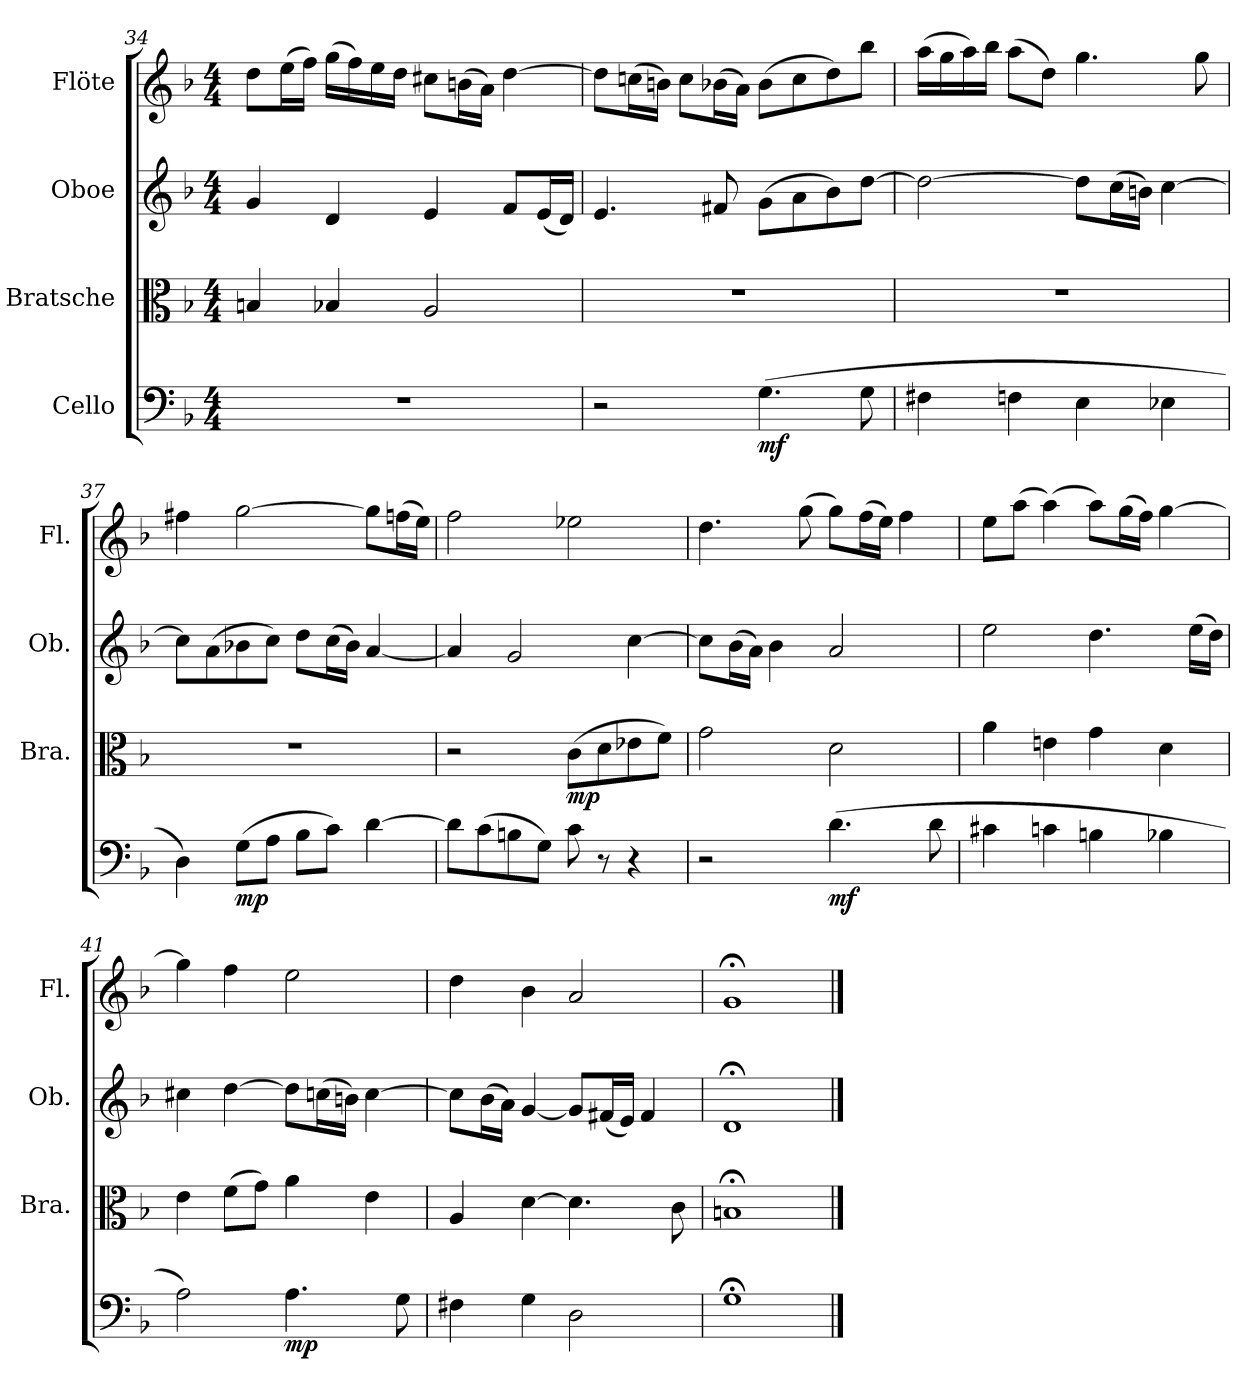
**kern	**dynam	**kern	**dynam	**kern	**kern
*part4	*part4	*part3	*part3	*part2	*part1
*staff4	*staff4	*staff3	*staff3	*staff2	*staff1
*I"Cello	*	*I"Bratsche	*	*I"Oboe	*I"Flöte
*	*	*I'Bra.	*	*I'Ob.	*I'Fl.
*clefF4	*	*clefC3	*	*clefG2	*clefG2
*k[b-]	*	*k[b-]	*	*k[b-]	*k[b-]
*M4/4	*	*M4/4	*	*M4/4	*M4/4
=34	=34	=34	=34	=34	=34
1r	.	4Bn/	.	4g/	8dd\L
.	.	.	.	.	(>16ee\L
.	.	.	.	.	16ff\JJ)
.	.	4B-X/	.	4d/	(>16gg\LL
.	.	.	.	.	16ff\)
.	.	.	.	.	16ee\
.	.	.	.	.	16dd\JJ
.	.	2A/	.	4e/	8cc#X\L
.	.	.	.	.	(>16bn\L
.	.	.	.	.	16a\JJ)
.	.	.	.	8f/L	[4dd\
.	.	.	.	(<16e/L	.
.	.	.	.	16d/JJ)	.
!!LO:LB:g=z
=35	=35	=35	=35	=35	=35
2r	.	1r	.	4.e/	8dd\L]
.	.	.	.	.	(>16ccn\L
.	.	.	.	.	16bn\JJ)
.	.	.	.	.	8cc\L
.	.	.	.	8f#X/	(>16b-X\L
.	.	.	.	.	16a\JJ)
!	!LO:DY:b	!	!	!	!
(>4.G\	mf	.	.	(>8g\L	(>8b-\L
.	.	.	.	8a\	8cc\
.	.	.	.	8b-\)	8dd\)
8G\	.	.	.	[8dd\J	8bb-\J
=36	=36	=36	=36	=36	=36
4F#X\	.	1r	.	2dd\_	(>16aa\LL
.	.	.	.	.	16gg\
.	.	.	.	.	16aa\)
.	.	.	.	.	16bb-\JJ
4Fn\	.	.	.	.	(>8aa\L
.	.	.	.	.	8dd\J)
4E\	.	.	.	8dd\L]	4.gg\
.	.	.	.	(>16cc\L	.
.	.	.	.	16bn\JJ)	.
4E-X\	.	.	.	[4cc\	.
.	.	.	.	.	8gg\
=37	=37	=37	=37	=37	=37
4D\)	.	1r	.	8cc\L]	4ff#X\
.	.	.	.	(>8a\	.
!	!LO:DY:b	!	!	!	!
(>8G\L	mp	.	.	8b-X\	[2gg\
8A\J	.	.	.	8cc\J)	.
8B-\L	.	.	.	8dd\L	.
8c\J)	.	.	.	(>16cc\L	.
.	.	.	.	16b-\JJ)	.
[4d\	.	.	.	[4a/	8gg\L]
.	.	.	.	.	(>16ffn\L
.	.	.	.	.	16ee\JJ)
!!LO:PB:g=z
=38	=38	=38	=38	=38	=38
8d\L]	.	2r	.	4a/]	2ff\
(>8c\	.	.	.	.	.
8Bn\	.	.	.	2g/	.
8G\J)	.	.	.	.	.
!	!	!	!LO:DY:b	!	!
8c\	.	(>8c\L	mp	.	2ee-X\
8r	.	8d\	.	.	.
4r	.	8e-X\	.	[4cc\	.
.	.	8f\J)	.	.	.
=39	=39	=39	=39	=39	=39
2r	.	2g\	.	8cc\L]	4.dd\
.	.	.	.	(>16b-\L	.
.	.	.	.	16a\JJ)	.
.	.	.	.	4b-\	.
.	.	.	.	.	(>8gg\
!	!LO:DY:b	!	!	!	!
(>4.d\	mf	2d\	.	2a/	8gg\L)
.	.	.	.	.	(>16ff\L
.	.	.	.	.	16ee\JJ)
.	.	.	.	.	4ff\
8d\	.	.	.	.	.
=40	=40	=40	=40	=40	=40
4c#X\	.	4a\	.	2ee\	8ee\L
.	.	.	.	.	(>8aa\J
4cn\	.	4en\	.	.	(>4aa\)
4Bn\	.	4g\	.	4.dd\	8aa\L)
.	.	.	.	.	(>16gg\L
.	.	.	.	.	16ff\JJ)
4B-X\	.	4d\	.	.	[4gg\
.	.	.	.	(>16ee\LL	.
.	.	.	.	16dd\JJ)	.
!!LO:LB:g=z
=41	=41	=41	=41	=41	=41
2A\)	.	4e\	.	4cc#X\	4gg\]
.	.	(>8f\L	.	[4dd\	4ff\
.	.	8g\J)	.	.	.
!	!LO:DY:b	!	!	!	!
4.A\	mp	4a\	.	8dd\L]	2ee\
.	.	.	.	(>16ccn\L	.
.	.	.	.	16bn\JJ)	.
.	.	4e\	.	[4cc\	.
8G\	.	.	.	.	.
=42	=42	=42	=42	=42	=42
*	*	*	*	*	*^
*	*	*	*	*	*	*^
4F#X\	.	4A/	.	8cc\L]	4dd\	2ryy	2..ryy
.	.	.	.	(>16b-\L	.	.	.
.	.	.	.	16a\JJ)	.	.	.
*	*	*	*	*	*MM70	*	*
4G\	.	[4d\	.	[4g/	4b-\	.	.
2D\	.	4.d\]	.	8g/L]	2a/	8ryy	.
*	*	*	*	*	*MM60	*	*
.	.	.	.	(<16f#X/L	.	4.ryy	.
.	.	.	.	16e/JJ)	.	.	.
.	.	.	.	4f#/	.	.	.
*	*	*	*	*	*MM40	*	*
.	.	8c\	.	.	.	.	8ryy
*	*	*	*	*	*v	*v	*v
=43	=43	=43	=43	=43	=43
*	*	*	*	*	*MM90
1G;<	.	1Bn;<	.	1d;<	1g;<
==	==	==	==	==	==
*-	*-	*-	*-	*-	*-
